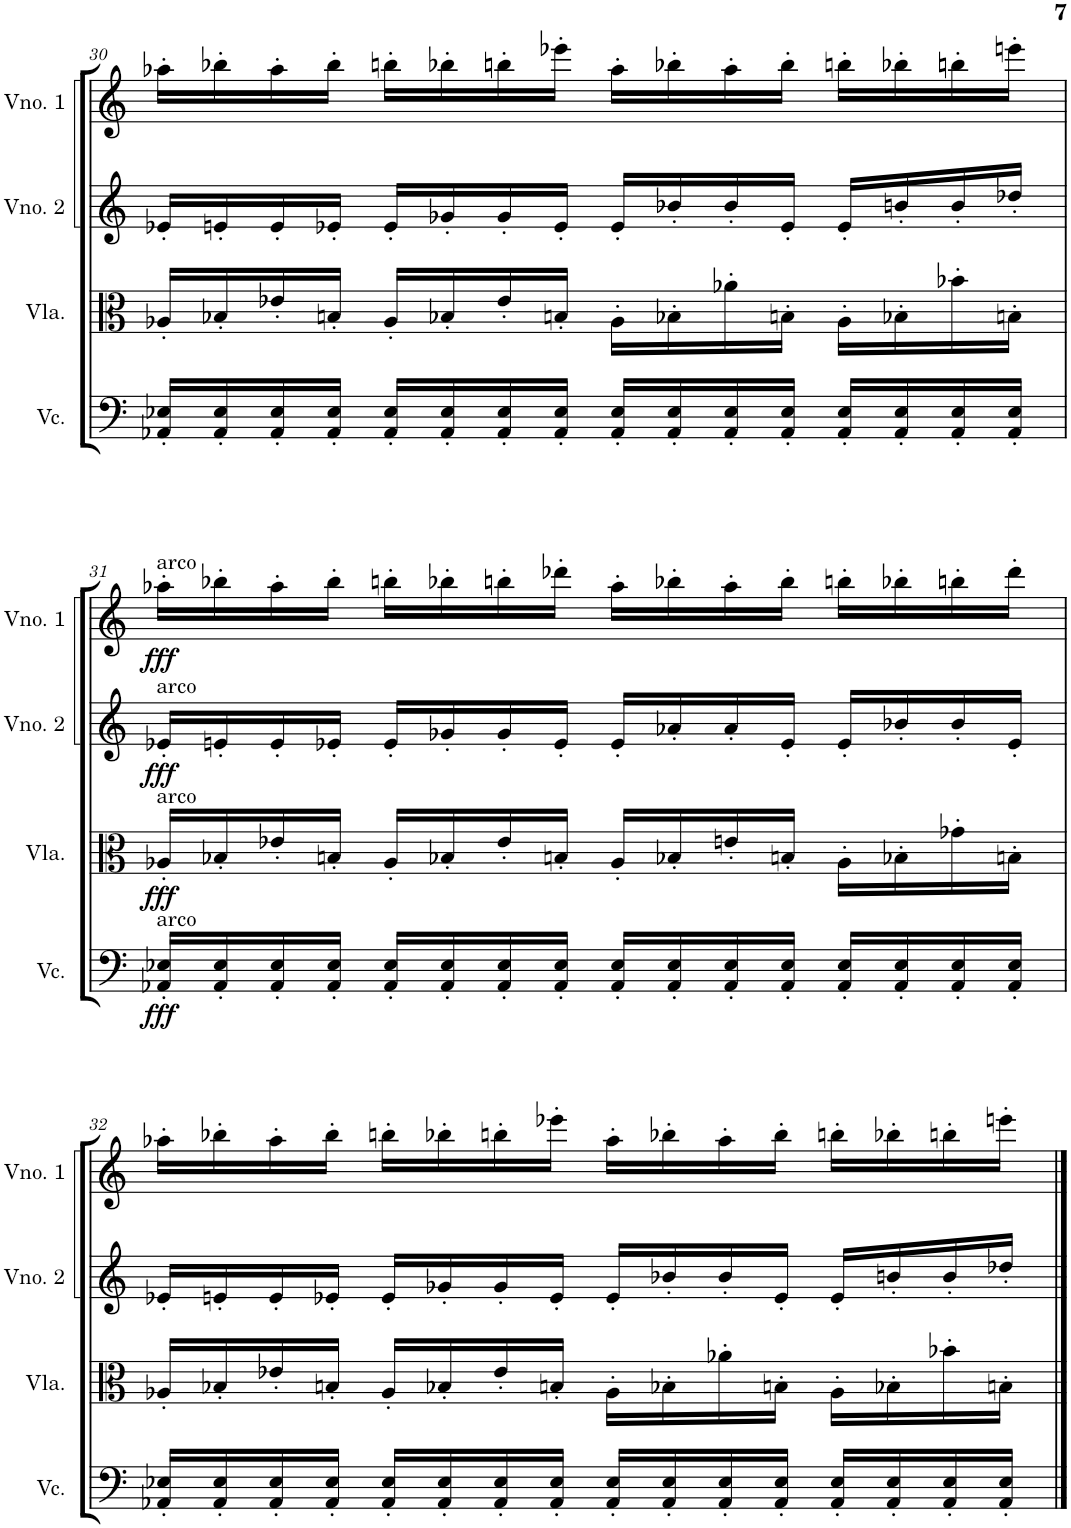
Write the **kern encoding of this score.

**kern	**dynam	**kern	**dynam	**kern	**dynam	**kern	**dynam
*part4	*part4	*part3	*part3	*part2	*part2	*part1	*part1
*staff4	*staff4	*staff3	*staff3	*staff2	*staff2	*staff1	*staff1
*I"Violoncelo	*	*I"Viola	*	*I"Violino 2	*	*I"Violino 1	*
*I'Vc.	*	*I'Vla.	*	*I'Vno. 2	*	*I'Vno. 1	*
!!LO:PB:g=z
*clefF4	*	*clefC3	*	*clefG2	*	*clefG2	*
*k[]	*	*k[]	*	*k[]	*	*k[]	*
*M4/4	*	*M4/4	*	*M4/4	*	*M4/4	*
=30	=30	=30	=30	=30	=30	=30	=30
16AA-X/' 16E-X/'LL	.	16A-X'/LL	.	16e-X'/LL	.	16aa-X'\LL	.
16AA-/' 16E-/'	.	16B-X'/	.	16en'/	.	16bb-X'\	.
16AA-/' 16E-/'	.	16e-X'/	.	16e'/	.	16aa-'\	.
16AA-/' 16E-/'JJ	.	16Bn'/JJ	.	16e-X'/JJ	.	16bb-'\JJ	.
16AA-/' 16E-/'LL	.	16A-'/LL	.	16e-'/LL	.	16bbn'\LL	.
16AA-/' 16E-/'	.	16B-X'/	.	16g-X'/	.	16bb-X'\	.
16AA-/' 16E-/'	.	16e-'/	.	16g-'/	.	16bbn'\	.
16AA-/' 16E-/'JJ	.	16Bn'/JJ	.	16e-'/JJ	.	16eee-X'\JJ	.
16AA-/' 16E-/'LL	.	16A-'\LL	.	16e-'/LL	.	16aa-'\LL	.
16AA-/' 16E-/'	.	16B-X'\	.	16b-X'/	.	16bb-X'\	.
16AA-/' 16E-/'	.	16a-X'\	.	16b-'/	.	16aa-'\	.
16AA-/' 16E-/'JJ	.	16Bn'\JJ	.	16e-'/JJ	.	16bb-'\JJ	.
16AA-/' 16E-/'LL	.	16A-'\LL	.	16e-'/LL	.	16bbn'\LL	.
16AA-/' 16E-/'	.	16B-X'\	.	16bn'/	.	16bb-X'\	.
16AA-/' 16E-/'	.	16b-X'\	.	16b'/	.	16bbn'\	.
16AA-/' 16E-/'JJ	.	16Bn'\JJ	.	16dd-X'/JJ	.	16eeen'\JJ	.
!!LO:LB:g=z
=31	=31	=31	=31	=31	=31	=31	=31
!	!	!	!	!	!	!LO:TX:a:t=arco	!
!	!	!	!	!LO:TX:a:t=arco	!	!	!
!	!	!LO:TX:a:t=arco	!	!	!	!	!
!LO:TX:a:t=arco	!	!	!	!	!	!	!
!	!LO:DY:b	!	!LO:DY:b	!	!LO:DY:b	!	!LO:DY:b
16AA-X/' 16E-X/'LL	fff	16A-X'/LL	fff	16e-X'/LL	fff	16aa-X'\LL	fff
16AA-/' 16E-/'	.	16B-X'/	.	16en'/	.	16bb-X'\	.
16AA-/' 16E-/'	.	16e-X'/	.	16e'/	.	16aa-'\	.
16AA-/' 16E-/'JJ	.	16Bn'/JJ	.	16e-X'/JJ	.	16bb-'\JJ	.
16AA-/' 16E-/'LL	.	16A-'/LL	.	16e-'/LL	.	16bbn'\LL	.
16AA-/' 16E-/'	.	16B-X'/	.	16g-X'/	.	16bb-X'\	.
16AA-/' 16E-/'	.	16e-'/	.	16g-'/	.	16bbn'\	.
16AA-/' 16E-/'JJ	.	16Bn'/JJ	.	16e-'/JJ	.	16ddd-X'\JJ	.
16AA-/' 16E-/'LL	.	16A-'/LL	.	16e-'/LL	.	16aa-'\LL	.
16AA-/' 16E-/'	.	16B-X'/	.	16a-X'/	.	16bb-X'\	.
16AA-/' 16E-/'	.	16en'/	.	16a-'/	.	16aa-'\	.
16AA-/' 16E-/'JJ	.	16Bn'/JJ	.	16e-'/JJ	.	16bb-'\JJ	.
16AA-/' 16E-/'LL	.	16A-'\LL	.	16e-'/LL	.	16bbn'\LL	.
16AA-/' 16E-/'	.	16B-X'\	.	16b-X'/	.	16bb-X'\	.
16AA-/' 16E-/'	.	16g-X'\	.	16b-'/	.	16bbn'\	.
16AA-/' 16E-/'JJ	.	16Bn'\JJ	.	16e-'/JJ	.	16ddd-'\JJ	.
!!LO:LB:g=z
=32	=32	=32	=32	=32	=32	=32	=32
16AA-X/' 16E-X/'LL	.	16A-X'/LL	.	16e-X'/LL	.	16aa-X'\LL	.
16AA-/' 16E-/'	.	16B-X'/	.	16en'/	.	16bb-X'\	.
16AA-/' 16E-/'	.	16e-X'/	.	16e'/	.	16aa-'\	.
16AA-/' 16E-/'JJ	.	16Bn'/JJ	.	16e-X'/JJ	.	16bb-'\JJ	.
16AA-/' 16E-/'LL	.	16A-'/LL	.	16e-'/LL	.	16bbn'\LL	.
16AA-/' 16E-/'	.	16B-X'/	.	16g-X'/	.	16bb-X'\	.
16AA-/' 16E-/'	.	16e-'/	.	16g-'/	.	16bbn'\	.
16AA-/' 16E-/'JJ	.	16Bn'/JJ	.	16e-'/JJ	.	16eee-X'\JJ	.
16AA-/' 16E-/'LL	.	16A-'\LL	.	16e-'/LL	.	16aa-'\LL	.
16AA-/' 16E-/'	.	16B-X'\	.	16b-X'/	.	16bb-X'\	.
16AA-/' 16E-/'	.	16a-X'\	.	16b-'/	.	16aa-'\	.
16AA-/' 16E-/'JJ	.	16Bn'\JJ	.	16e-'/JJ	.	16bb-'\JJ	.
16AA-/' 16E-/'LL	.	16A-'\LL	.	16e-'/LL	.	16bbn'\LL	.
16AA-/' 16E-/'	.	16B-X'\	.	16bn'/	.	16bb-X'\	.
16AA-/' 16E-/'	.	16b-X'\	.	16b'/	.	16bbn'\	.
16AA-/' 16E-/'JJ	.	16Bn'\JJ	.	16dd-X'/JJ	.	16eeen'\JJ	.
==	==	==	==	==	==	==	==
*-	*-	*-	*-	*-	*-	*-	*-
